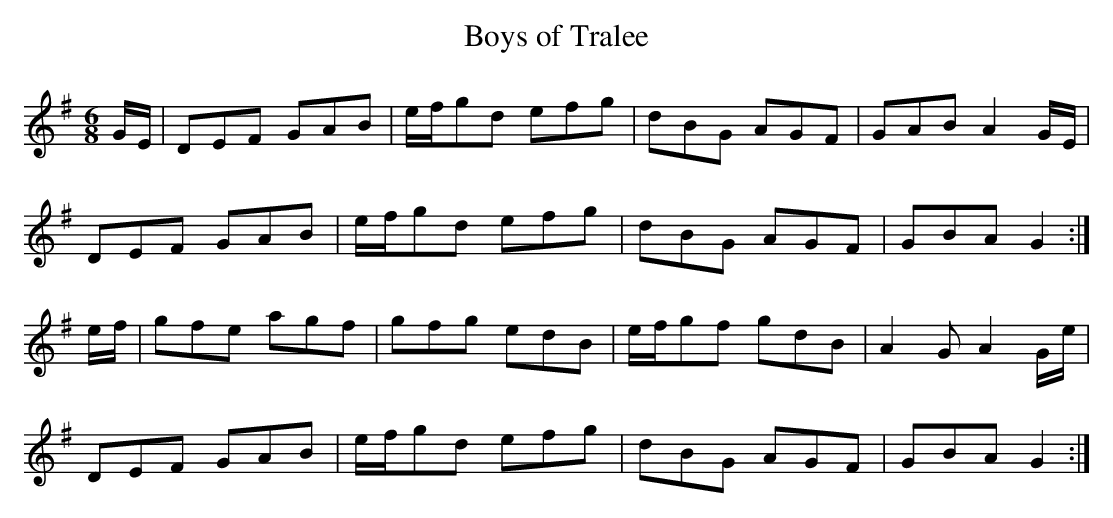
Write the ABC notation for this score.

X:1
T: Boys of Tralee
L: 1/8
M: 6/8
K: G
G/E/|DEF GAB|e/f/gd efg|dBG AGF|GAB A2 G/E/|
DEF GAB|e/f/gd efg|dBG AGF|GBA G2 :|
e/f/|gfe agf|gfg edB|e/f/gf gdB|A2G A2G/e/|
DEF GAB|e/f/gd efg|dBG AGF|GBA G2 :|
